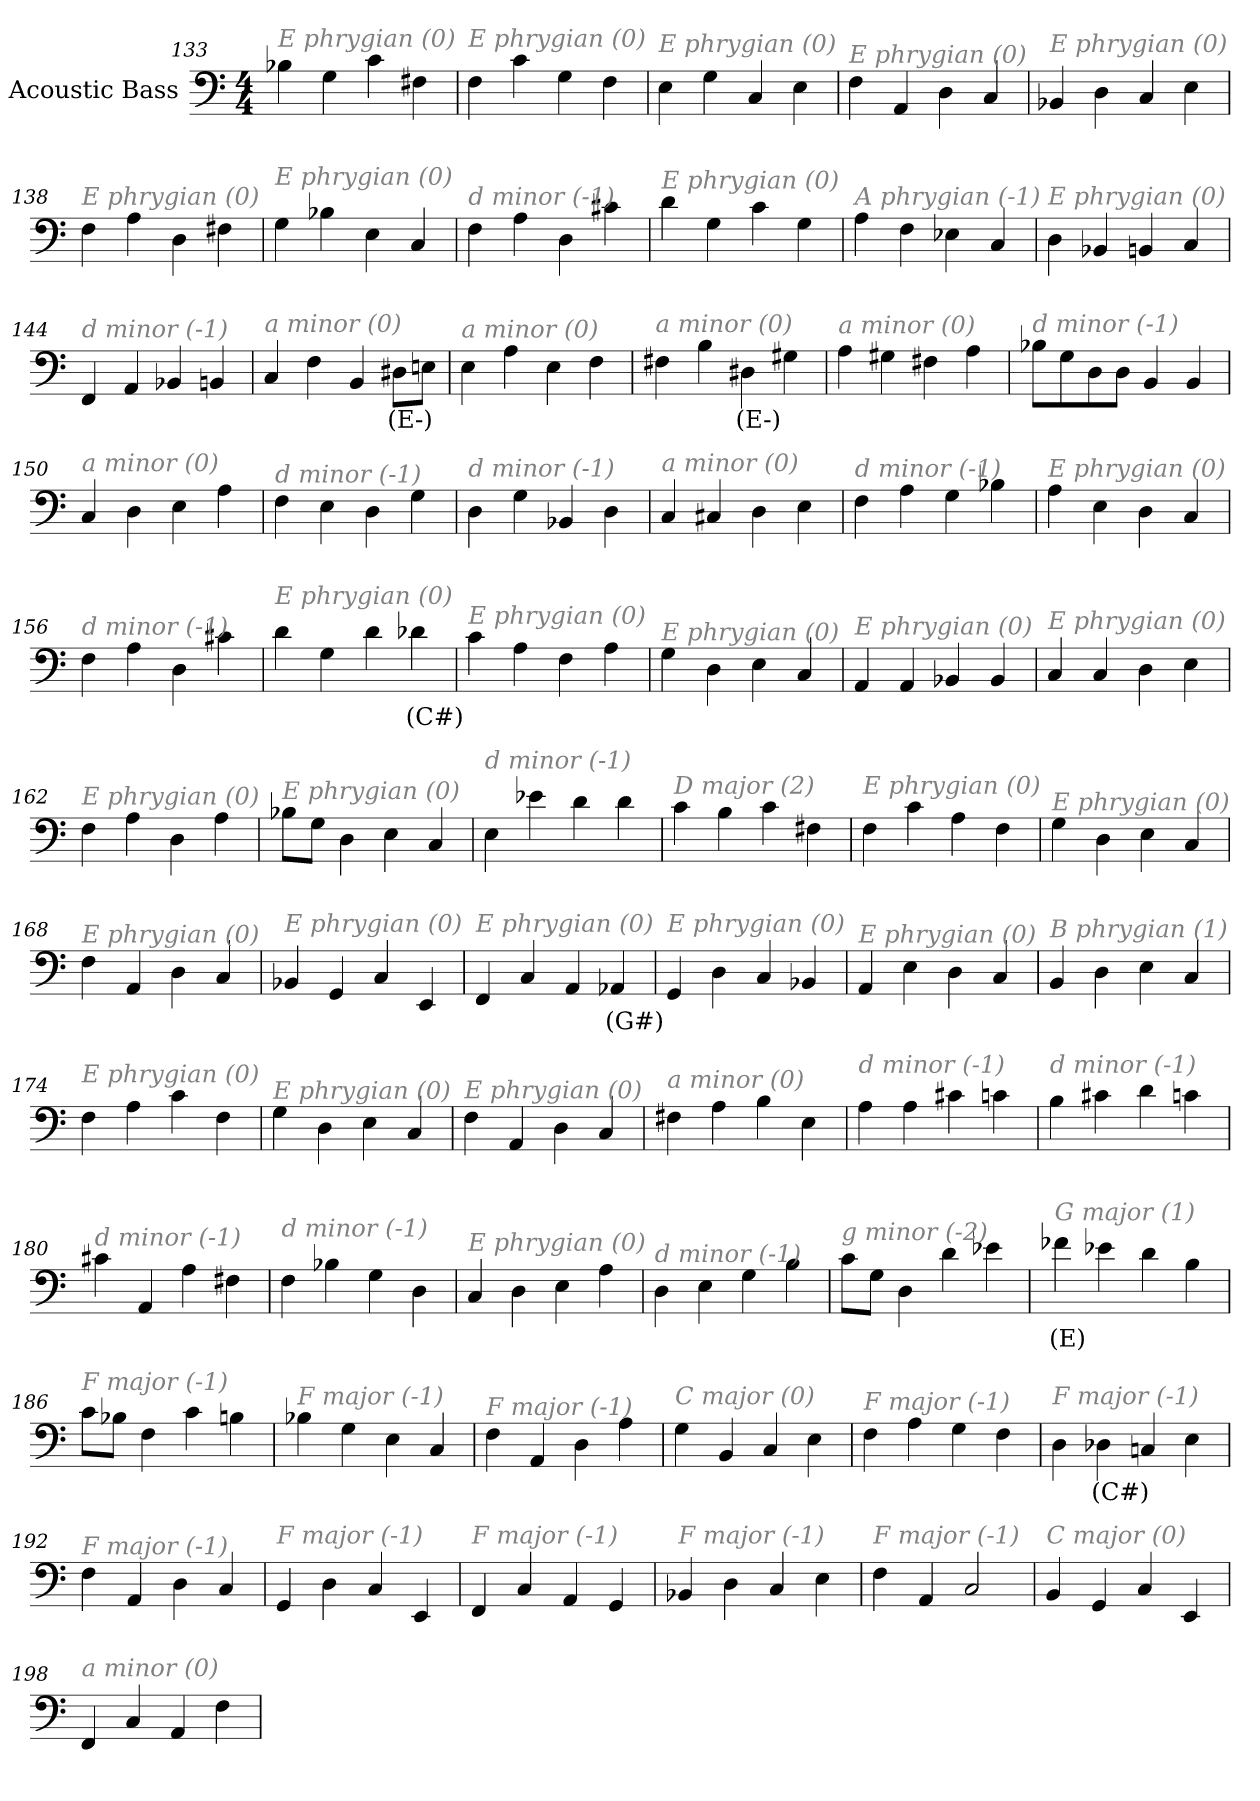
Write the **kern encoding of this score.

**kern	**text
*part1	*part1
*staff1	*staff1
*I"Acoustic Bass	*
*clefF4	*
*ITrd7c12	*
*k[]	*
*C:	*
*M4/4	*
=133	=133
!LO:TX:i:color=#808080:t=E phrygian (0)	!
4BB-X	.
4GG	.
4C	.
4FF#X	.
=134	=134
!LO:TX:i:color=#808080:t=E phrygian (0)	!
4FF	.
4C	.
4GG	.
4FF	.
=135	=135
!LO:TX:i:color=#808080:t=E phrygian (0)	!
4EE	.
4GG	.
4CC	.
4EE	.
=136	=136
!LO:TX:i:color=#808080:t=E phrygian (0)	!
4FF	.
4AAA	.
4DD	.
4CC	.
=137	=137
!LO:TX:i:color=#808080:t=E phrygian (0)	!
4BBB-X	.
4DD	.
4CC	.
4EE	.
=138	=138
!LO:TX:i:color=#808080:t=E phrygian (0)	!
4FF	.
4AA	.
4DD	.
4FF#X	.
=139	=139
!LO:TX:i:color=#808080:t=E phrygian (0)	!
4GG	.
4BB-X	.
4EE	.
4CC	.
=140	=140
!LO:TX:i:color=#808080:t=d minor (-1)	!
4FF	.
4AA	.
4DD	.
4C#X	.
=141	=141
!LO:TX:i:color=#808080:t=E phrygian (0)	!
4D	.
4GG	.
4C	.
4GG	.
=142	=142
!LO:TX:i:color=#808080:t=A phrygian (-1)	!
4AA	.
4FF	.
4EE-X	.
4CC	.
=143	=143
!LO:TX:i:color=#808080:t=E phrygian (0)	!
4DD	.
4BBB-X	.
4BBBn	.
4CC	.
=144	=144
!LO:TX:i:color=#808080:t=d minor (-1)	!
4FFF	.
4AAA	.
4BBB-X	.
4BBBn	.
=145	=145
!LO:TX:i:color=#808080:t=a minor (0)	!
4CC	.
4FF	.
4BBB	.
8DD#XiL	(E-)
8EEnJ	.
=146	=146
!LO:TX:i:color=#808080:t=a minor (0)	!
4EE	.
4AA	.
4EE	.
4FF	.
=147	=147
!LO:TX:i:color=#808080:t=a minor (0)	!
4FF#X	.
4BB	.
4DD#Xi	(E-)
4GG#X	.
=148	=148
!LO:TX:i:color=#808080:t=a minor (0)	!
4AA	.
4GG#X	.
4FF#X	.
4AA	.
=149	=149
!LO:TX:i:color=#808080:t=d minor (-1)	!
8BB-XL	.
8GG	.
8DD	.
8DDJ	.
4BBB	.
4BBB	.
=150	=150
!LO:TX:i:color=#808080:t=a minor (0)	!
4CC	.
4DD	.
4EE	.
4AA	.
=151	=151
!LO:TX:i:color=#808080:t=d minor (-1)	!
4FF	.
4EE	.
4DD	.
4GG	.
=152	=152
!LO:TX:i:color=#808080:t=d minor (-1)	!
4DD	.
4GG	.
4BBB-X	.
4DD	.
=153	=153
!LO:TX:i:color=#808080:t=a minor (0)	!
4CC	.
4CC#X	.
4DD	.
4EE	.
=154	=154
!LO:TX:i:color=#808080:t=d minor (-1)	!
4FF	.
4AA	.
4GG	.
4BB-X	.
=155	=155
!LO:TX:i:color=#808080:t=E phrygian (0)	!
4AA	.
4EE	.
4DD	.
4CC	.
=156	=156
!LO:TX:i:color=#808080:t=d minor (-1)	!
4FF	.
4AA	.
4DD	.
4C#X	.
=157	=157
!LO:TX:i:color=#808080:t=E phrygian (0)	!
4D	.
4GG	.
4D	.
4D-Xi	(C#)
=158	=158
!LO:TX:i:color=#808080:t=E phrygian (0)	!
4C	.
4AA	.
4FF	.
4AA	.
=159	=159
!LO:TX:i:color=#808080:t=E phrygian (0)	!
4GG	.
4DD	.
4EE	.
4CC	.
=160	=160
!LO:TX:i:color=#808080:t=E phrygian (0)	!
4AAA	.
4AAA	.
4BBB-X	.
4BBB-	.
=161	=161
!LO:TX:i:color=#808080:t=E phrygian (0)	!
4CC	.
4CC	.
4DD	.
4EE	.
=162	=162
!LO:TX:i:color=#808080:t=E phrygian (0)	!
4FF	.
4AA	.
4DD	.
4AA	.
=163	=163
!LO:TX:i:color=#808080:t=E phrygian (0)	!
8BB-XL	.
8GGJ	.
4DD	.
4EE	.
4CC	.
=164	=164
!LO:TX:i:color=#808080:t=d minor (-1)	!
4EE	.
4E-X	.
4D	.
4D	.
=165	=165
!LO:TX:i:color=#808080:t=D major (2)	!
4C	.
4BB	.
4C	.
4FF#X	.
=166	=166
!LO:TX:i:color=#808080:t=E phrygian (0)	!
4FF	.
4C	.
4AA	.
4FF	.
=167	=167
!LO:TX:i:color=#808080:t=E phrygian (0)	!
4GG	.
4DD	.
4EE	.
4CC	.
=168	=168
!LO:TX:i:color=#808080:t=E phrygian (0)	!
4FF	.
4AAA	.
4DD	.
4CC	.
=169	=169
!LO:TX:i:color=#808080:t=E phrygian (0)	!
4BBB-X	.
4GGG	.
4CC	.
4EEE	.
=170	=170
!LO:TX:i:color=#808080:t=E phrygian (0)	!
4FFF	.
4CC	.
4AAA	.
4AAA-Xi	(G#)
=171	=171
!LO:TX:i:color=#808080:t=E phrygian (0)	!
4GGG	.
4DD	.
4CC	.
4BBB-X	.
=172	=172
!LO:TX:i:color=#808080:t=E phrygian (0)	!
4AAA	.
4EE	.
4DD	.
4CC	.
=173	=173
!LO:TX:i:color=#808080:t=B phrygian (1)	!
4BBB	.
4DD	.
4EE	.
4CC	.
=174	=174
!LO:TX:i:color=#808080:t=E phrygian (0)	!
4FF	.
4AA	.
4C	.
4FF	.
=175	=175
!LO:TX:i:color=#808080:t=E phrygian (0)	!
4GG	.
4DD	.
4EE	.
4CC	.
=176	=176
!LO:TX:i:color=#808080:t=E phrygian (0)	!
4FF	.
4AAA	.
4DD	.
4CC	.
=177	=177
!LO:TX:i:color=#808080:t=a minor (0)	!
4FF#X	.
4AA	.
4BB	.
4EE	.
=178	=178
!LO:TX:i:color=#808080:t=d minor (-1)	!
4AA	.
4AA	.
4C#X	.
4Cn	.
=179	=179
!LO:TX:i:color=#808080:t=d minor (-1)	!
4BB	.
4C#X	.
4D	.
4Cn	.
=180	=180
!LO:TX:i:color=#808080:t=d minor (-1)	!
4C#X	.
4AAA	.
4AA	.
4FF#X	.
=181	=181
!LO:TX:i:color=#808080:t=d minor (-1)	!
4FF	.
4BB-X	.
4GG	.
4DD	.
=182	=182
!LO:TX:i:color=#808080:t=E phrygian (0)	!
4CC	.
4DD	.
4EE	.
4AA	.
=183	=183
!LO:TX:i:color=#808080:t=d minor (-1)	!
4DD	.
4EE	.
4GG	.
4BB	.
=184	=184
!LO:TX:i:color=#808080:t=g minor (-2)	!
8CL	.
8GGJ	.
4DD	.
4D	.
4E-X	.
=185	=185
!LO:TX:i:color=#808080:t=G major (1)	!
4F-Xj	(E)
4E-X	.
4D	.
4BB	.
=186	=186
!LO:TX:i:color=#808080:t=F major (-1)	!
8CL	.
8BB-XJ	.
4FF	.
4C	.
4BBn	.
=187	=187
!LO:TX:i:color=#808080:t=F major (-1)	!
4BB-X	.
4GG	.
4EE	.
4CC	.
=188	=188
!LO:TX:i:color=#808080:t=F major (-1)	!
4FF	.
4AAA	.
4DD	.
4AA	.
=189	=189
!LO:TX:i:color=#808080:t=C major (0)	!
4GG	.
4BBB	.
4CC	.
4EE	.
=190	=190
!LO:TX:i:color=#808080:t=F major (-1)	!
4FF	.
4AA	.
4GG	.
4FF	.
=191	=191
!LO:TX:i:color=#808080:t=F major (-1)	!
4DD	.
4DD-Xi	(C#)
4CCn	.
4EE	.
=192	=192
!LO:TX:i:color=#808080:t=F major (-1)	!
4FF	.
4AAA	.
4DD	.
4CC	.
=193	=193
!LO:TX:i:color=#808080:t=F major (-1)	!
4GGG	.
4DD	.
4CC	.
4EEE	.
=194	=194
!LO:TX:i:color=#808080:t=F major (-1)	!
4FFF	.
4CC	.
4AAA	.
4GGG	.
=195	=195
!LO:TX:i:color=#808080:t=F major (-1)	!
4BBB-X	.
4DD	.
4CC	.
4EE	.
=196	=196
!LO:TX:i:color=#808080:t=F major (-1)	!
4FF	.
4AAA	.
2CC	.
=197	=197
!LO:TX:i:color=#808080:t=C major (0)	!
4BBB	.
4GGG	.
4CC	.
4EEE	.
=198	=198
!LO:TX:i:color=#808080:t=a minor (0)	!
4FFF	.
4CC	.
4AAA	.
4FF	.
=	=
*-	*-
